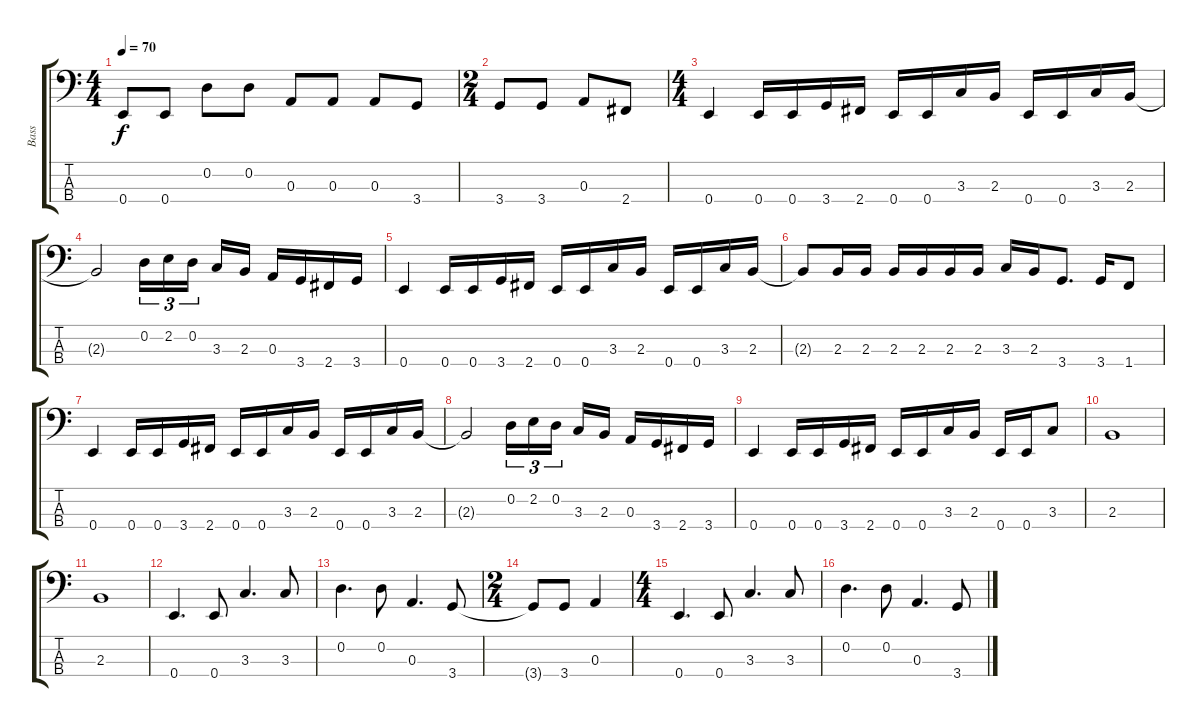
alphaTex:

\track ("Bass" "Bass") {instrument electricbassfinger}
\staff {score tabs}
\tuning (G2 D2 A1 E1) {hide}
\ts (4 4)
\tempo 70
\clef f4
\ks c
0.4.8{dy f} 0.4.8 0.2.8 0.2.8 0.3.8 0.3.8 0.3.8 3.4.8 |
\ts (2 4)
3.4.8 3.4.8 0.3.8 2.4.8 |
\ts (4 4)
0.4.4 0.4.16 0.4.16 3.4.16 2.4.16 0.4.16 0.4.16 3.3.16 2.3.16 0.4.16 0.4.16 3.3.16 2.3.16 |
2.3{t}.2 0.2.16{tu (3 2)} 2.2.16{tu (3 2)} 0.2.16{tu (3 2)} 3.3.16 2.3.16 0.3.16 3.4.16 2.4.16 3.4.16 |
0.4.4 0.4.16 0.4.16 3.4.16 2.4.16 0.4.16 0.4.16 3.3.16 2.3.16 0.4.16 0.4.16 3.3.16 2.3.16 |
2.3{t}.8 2.3.16 2.3.16 2.3.16 2.3.16 2.3.16 2.3.16 3.3.16 2.3.16 3.4.8{d} 3.4.16 1.4.8 |
0.4.4 0.4.16 0.4.16 3.4.16 2.4.16 0.4.16 0.4.16 3.3.16 2.3.16 0.4.16 0.4.16 3.3.16 2.3.16 |
2.3{t}.2 0.2.16{tu (3 2)} 2.2.16{tu (3 2)} 0.2.16{tu (3 2)} 3.3.16 2.3.16 0.3.16 3.4.16 2.4.16 3.4.16 |
0.4.4 0.4.16 0.4.16 3.4.16 2.4.16 0.4.16 0.4.16 3.3.16 2.3.16 0.4.16 0.4.16 3.3.8 |
2.3.1 |
2.3.1 |
0.4.4{d} 0.4.8 3.3.4{d} 3.3.8 |
0.2.4{d} 0.2.8 0.3.4{d} 3.4.8 |
\ts (2 4)
3.4{t}.8 3.4.8 0.3.4 |
\ts (4 4)
0.4.4{d} 0.4.8 3.3.4{d} 3.3.8 |
0.2.4{d} 0.2.8 0.3.4{d} 3.4.8
